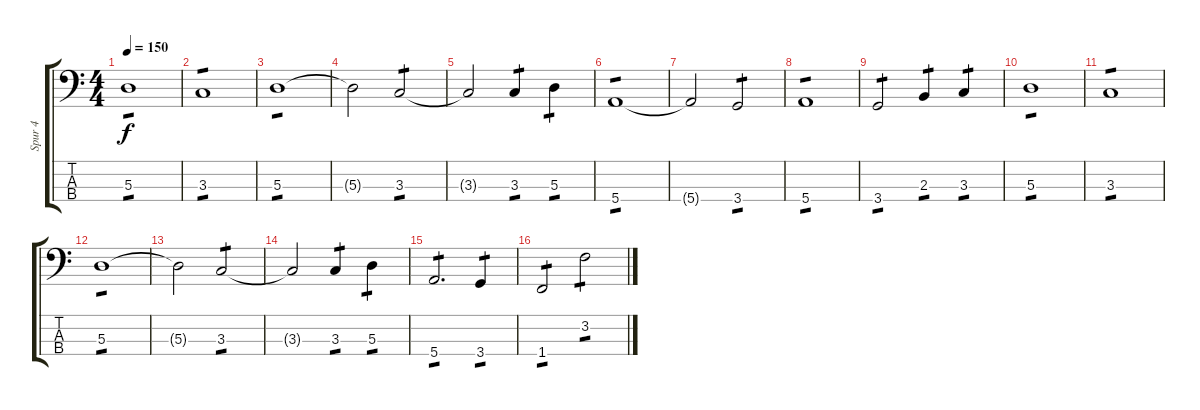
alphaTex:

\track ("Spur 4" "Spur 4") {instrument electricbassfinger}
\staff {score tabs}
\tuning (G2 D2 A1 E1) {hide}
\ts (4 4)
\tempo 150
\clef f4
\ks c
5.3.1{tp 1 dy f} |
3.3.1{tp 1} |
5.3.1{tp 1} |
5.3{t}.2 3.3.2{tp 1} |
3.3{t}.2 3.3.4{tp 1} 5.3.4{tp 1} |
5.4.1{tp 1} |
5.4{t}.2 3.4.2{tp 1} |
5.4.1{tp 1} |
3.4.2{tp 1} 2.3.4{tp 1} 3.3.4{tp 1} |
5.3.1{tp 1} |
3.3.1{tp 1} |
5.3.1{tp 1} |
5.3{t}.2 3.3.2{tp 1} |
3.3{t}.2 3.3.4{tp 1} 5.3.4{tp 1} |
5.4.2{d tp 1} 3.4.4{tp 1} |
1.4.2{tp 1} 3.2.2{tp 1}
